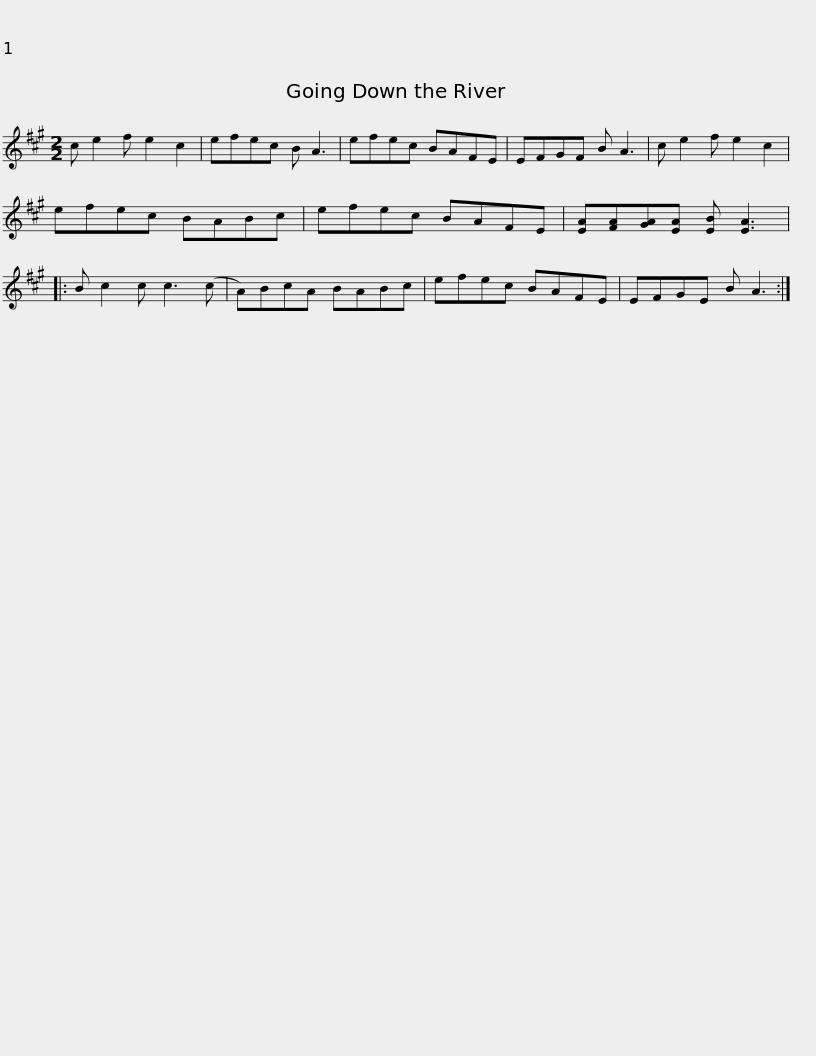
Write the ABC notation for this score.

X:1
L:1/8
M:2/2
I:linebreak $
K:A
V:1 treble
V:1
 c e2 f e2 c2 | efec B A3 | efec BAFE | EFGF B A3 | c e2 f e2 c2 | %5
 efec BABc |$ efec BAFE | [EA][FA][GA][EA] [EB] [EA]3 |: B c2 c c3 (c | A)BcA BABc | %10
 efec BAFE | EFGE B A3 :| %12
